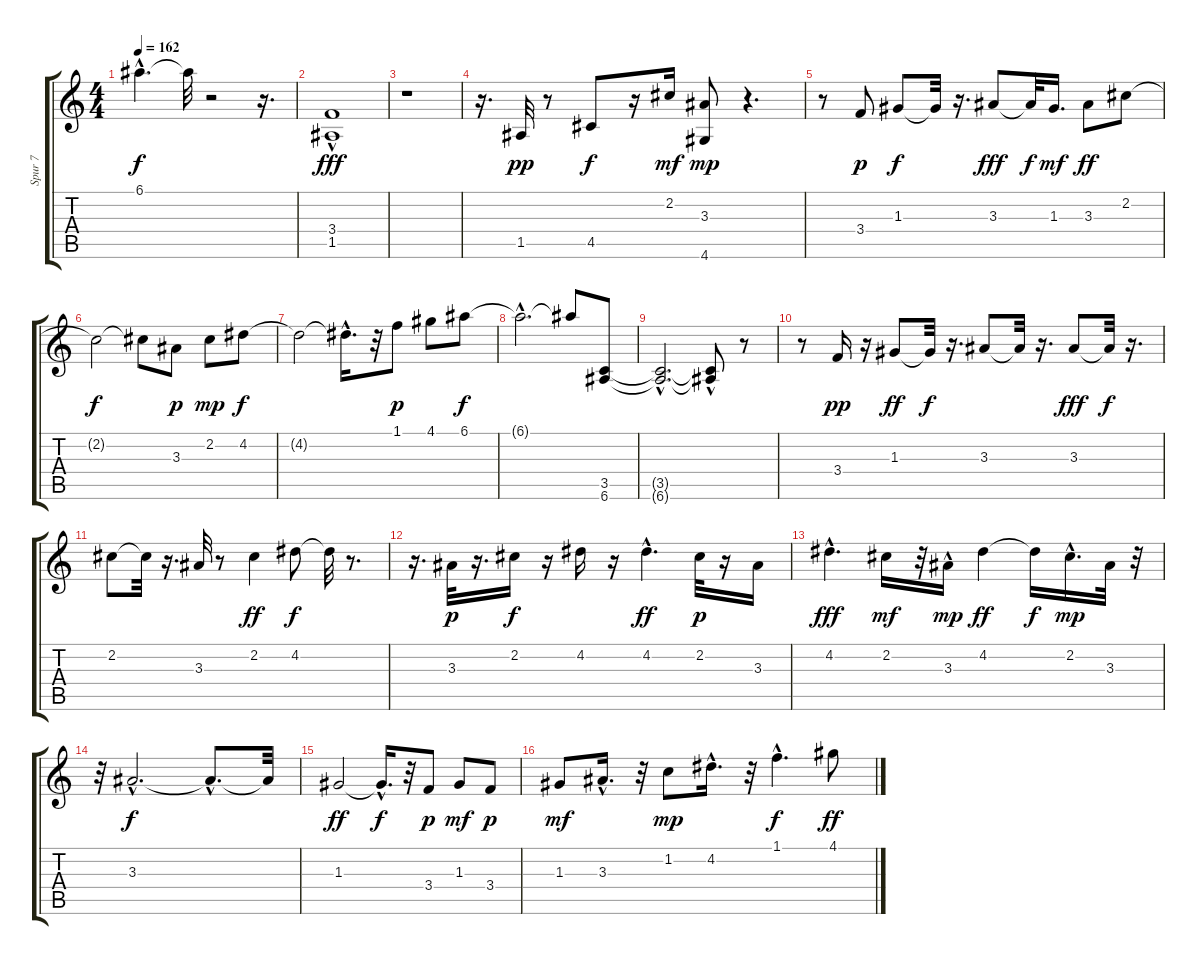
\track ("Spur 7" "Spur 7") {instrument distortionguitar}
\staff {score tabs}
\tuning (E4 B3 G3 D3 A2 E2) {hide}
\ts (4 4)
\tempo 162
\clef g2
\ks c
6.1{hac t}.4{d dy f} 6.1{t}.32 r.2 r.16{d} |
(3.4 1.5{hac}).1{dy fff} |
r.1 |
r.16{d} 1.5.32{dy pp} r.8 4.5.8{dy f} r.16 2.2.16{dy mf} (3.3 4.6).8{dy mp} r.4{d} |
r.8 3.4.8{dy p} 1.3.8{dy f} 1.3{t}.32 r.16{d} 3.3.8{dy fff} 3.3{t}.32{dy f} 1.3.16{d dy mf} 3.3.8{dy ff} 2.2.8 |
2.2{t}.2{dy f} 2.2{t}.8 3.3.8{dy p} 2.2.8{dy mp} 4.2.8{dy f} |
4.2{t}.2 4.2{hac t}.16{d} r.32 1.1.8{dy p} 4.1.8 6.1.8{dy f} |
6.1{hac t}.2{d} 6.1{t}.8 (3.5 6.6).8 |
(3.5{hac t} 6.6{hac t}).2{d} (3.5{hac t} 6.6{t}).8 r.8 |
r.8 3.4.16{dy pp} r.16 1.3.8{dy ff} 1.3{t}.32{dy f} r.16{d} 3.3.8 3.3{t}.32 r.16{d} 3.3.8{dy fff} 3.3{t}.32{dy f} r.16{d} |
2.2.8 2.2{t}.32 r.16{d} 3.3.32 r.8 2.2.4{dy ff} 4.2.8{dy f} 4.2{t}.32 r.8{d} |
r.16{d} 3.3.32{dy p} r.16{d} 2.2.16{dy f} r.16 4.2.16 r.16 4.2{hac}.4{d dy ff} 2.2.32{dy p} r.16 3.3.16 |
4.2{hac}.4{d dy fff} 2.2.16{dy mf} r.32 3.3{hac}.16{dy mp} 4.2.4{dy ff} 4.2{t}.16{dy f} 2.2{hac}.16{d dy mp} 3.3.32 r.32 |
r.32 3.3{hac}.2{d dy f} 3.3{hac t}.8{d} 3.3{t}.32 |
1.3.2{dy ff} 1.3{hac t}.16{d dy f} r.32 3.4.8{dy p} 1.3.8{dy mf} 3.4.8{dy p} |
1.3.8{dy mf} 3.3{hac}.16{d} r.32 1.2.8{dy mp} 4.2{hac}.16{d} r.32 1.1{hac}.4{d dy f} 4.1.8{dy ff}
